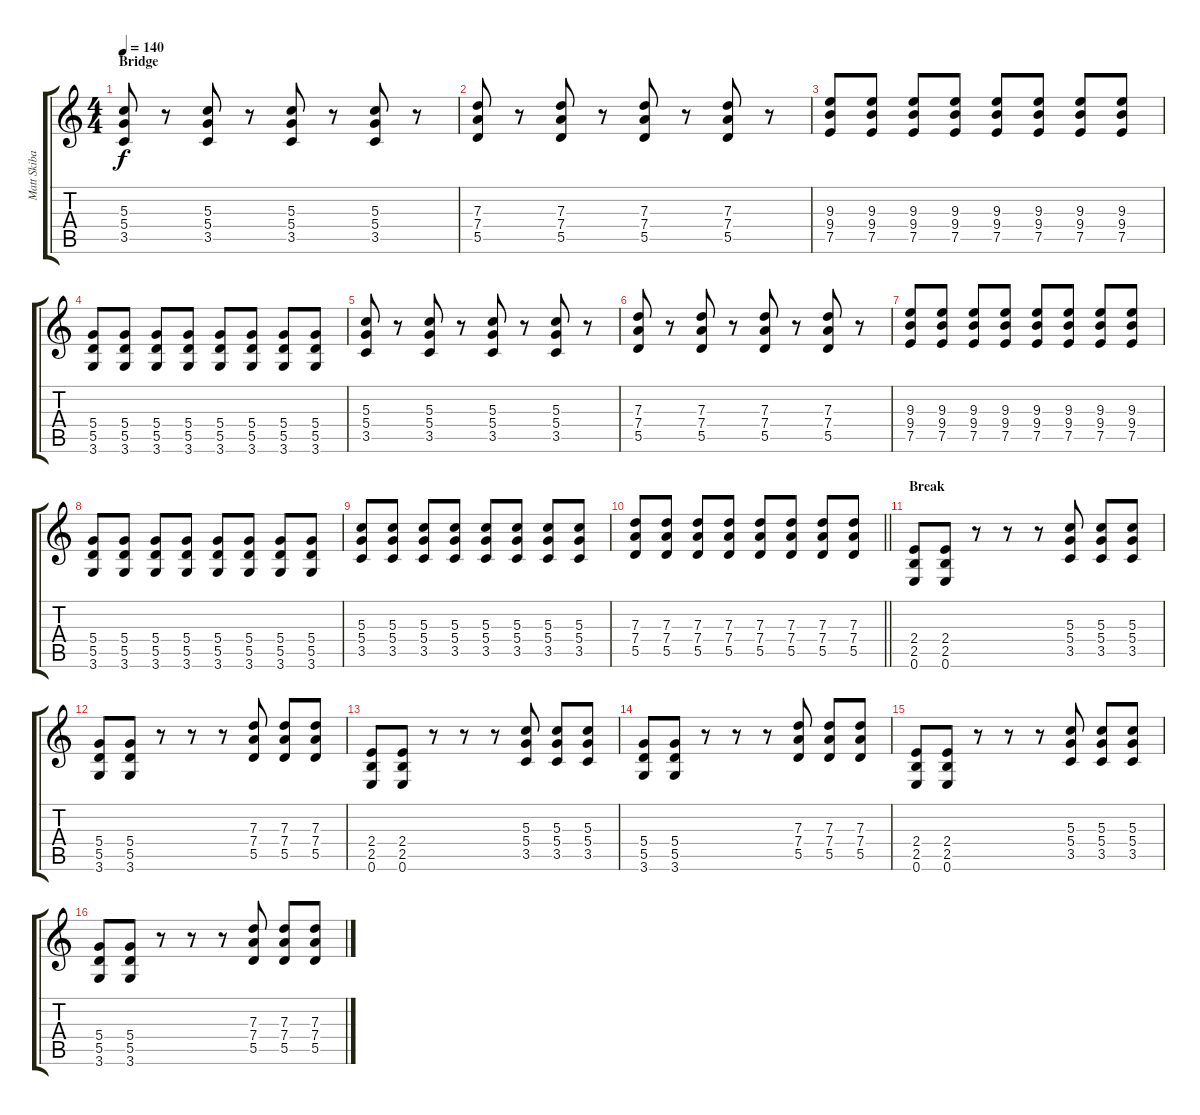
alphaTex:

\track ("Matt Skiba" "Matt Skiba") {instrument distortionguitar}
\staff {score tabs}
\tuning (E4 B3 G3 D3 A2 E2) {hide}
\ts (4 4)
\section ("" "Bridge")
\tempo 140
\clef g2
\ks c
(5.3 5.4 3.5).8{dy f} r.8 (5.3 5.4 3.5).8 r.8 (5.3 5.4 3.5).8 r.8 (5.3 5.4 3.5).8 r.8 |
(7.3 7.4 5.5).8 r.8 (7.3 7.4 5.5).8 r.8 (7.3 7.4 5.5).8 r.8 (7.3 7.4 5.5).8 r.8 |
(9.3 9.4 7.5).8 (9.3 9.4 7.5).8 (9.3 9.4 7.5).8 (9.3 9.4 7.5).8 (9.3 9.4 7.5).8 (9.3 9.4 7.5).8 (9.3 9.4 7.5).8 (9.3 9.4 7.5).8 |
(5.4 5.5 3.6).8 (5.4 5.5 3.6).8 (5.4 5.5 3.6).8 (5.4 5.5 3.6).8 (5.4 5.5 3.6).8 (5.4 5.5 3.6).8 (5.4 5.5 3.6).8 (5.4 5.5 3.6).8 |
(5.3 5.4 3.5).8 r.8 (5.3 5.4 3.5).8 r.8 (5.3 5.4 3.5).8 r.8 (5.3 5.4 3.5).8 r.8 |
(7.3 7.4 5.5).8 r.8 (7.3 7.4 5.5).8 r.8 (7.3 7.4 5.5).8 r.8 (7.3 7.4 5.5).8 r.8 |
(9.3 9.4 7.5).8 (9.3 9.4 7.5).8 (9.3 9.4 7.5).8 (9.3 9.4 7.5).8 (9.3 9.4 7.5).8 (9.3 9.4 7.5).8 (9.3 9.4 7.5).8 (9.3 9.4 7.5).8 |
(5.4 5.5 3.6).8 (5.4 5.5 3.6).8 (5.4 5.5 3.6).8 (5.4 5.5 3.6).8 (5.4 5.5 3.6).8 (5.4 5.5 3.6).8 (5.4 5.5 3.6).8 (5.4 5.5 3.6).8 |
(5.3 5.4 3.5).8 (5.3 5.4 3.5).8 (5.3 5.4 3.5).8 (5.3 5.4 3.5).8 (5.3 5.4 3.5).8 (5.3 5.4 3.5).8 (5.3 5.4 3.5).8 (5.3 5.4 3.5).8 |
\barLineRight lightlight
(7.3 7.4 5.5).8 (7.3 7.4 5.5).8 (7.3 7.4 5.5).8 (7.3 7.4 5.5).8 (7.3 7.4 5.5).8 (7.3 7.4 5.5).8 (7.3 7.4 5.5).8 (7.3 7.4 5.5).8 |
\section ("" "Break")
(2.4 2.5 0.6).8 (2.4 2.5 0.6).8 r.8 r.8 r.8 (5.3 5.4 3.5).8 (5.3 5.4 3.5).8 (5.3 5.4 3.5).8 |
(5.4 5.5 3.6).8 (5.4 5.5 3.6).8 r.8 r.8 r.8 (7.3 7.4 5.5).8 (7.3 7.4 5.5).8 (7.3 7.4 5.5).8 |
(2.4 2.5 0.6).8 (2.4 2.5 0.6).8 r.8 r.8 r.8 (5.3 5.4 3.5).8 (5.3 5.4 3.5).8 (5.3 5.4 3.5).8 |
(5.4 5.5 3.6).8 (5.4 5.5 3.6).8 r.8 r.8 r.8 (7.3 7.4 5.5).8 (7.3 7.4 5.5).8 (7.3 7.4 5.5).8 |
(2.4 2.5 0.6).8 (2.4 2.5 0.6).8 r.8 r.8 r.8 (5.3 5.4 3.5).8 (5.3 5.4 3.5).8 (5.3 5.4 3.5).8 |
(5.4 5.5 3.6).8 (5.4 5.5 3.6).8 r.8 r.8 r.8 (7.3 7.4 5.5).8 (7.3 7.4 5.5).8 (7.3 7.4 5.5).8
